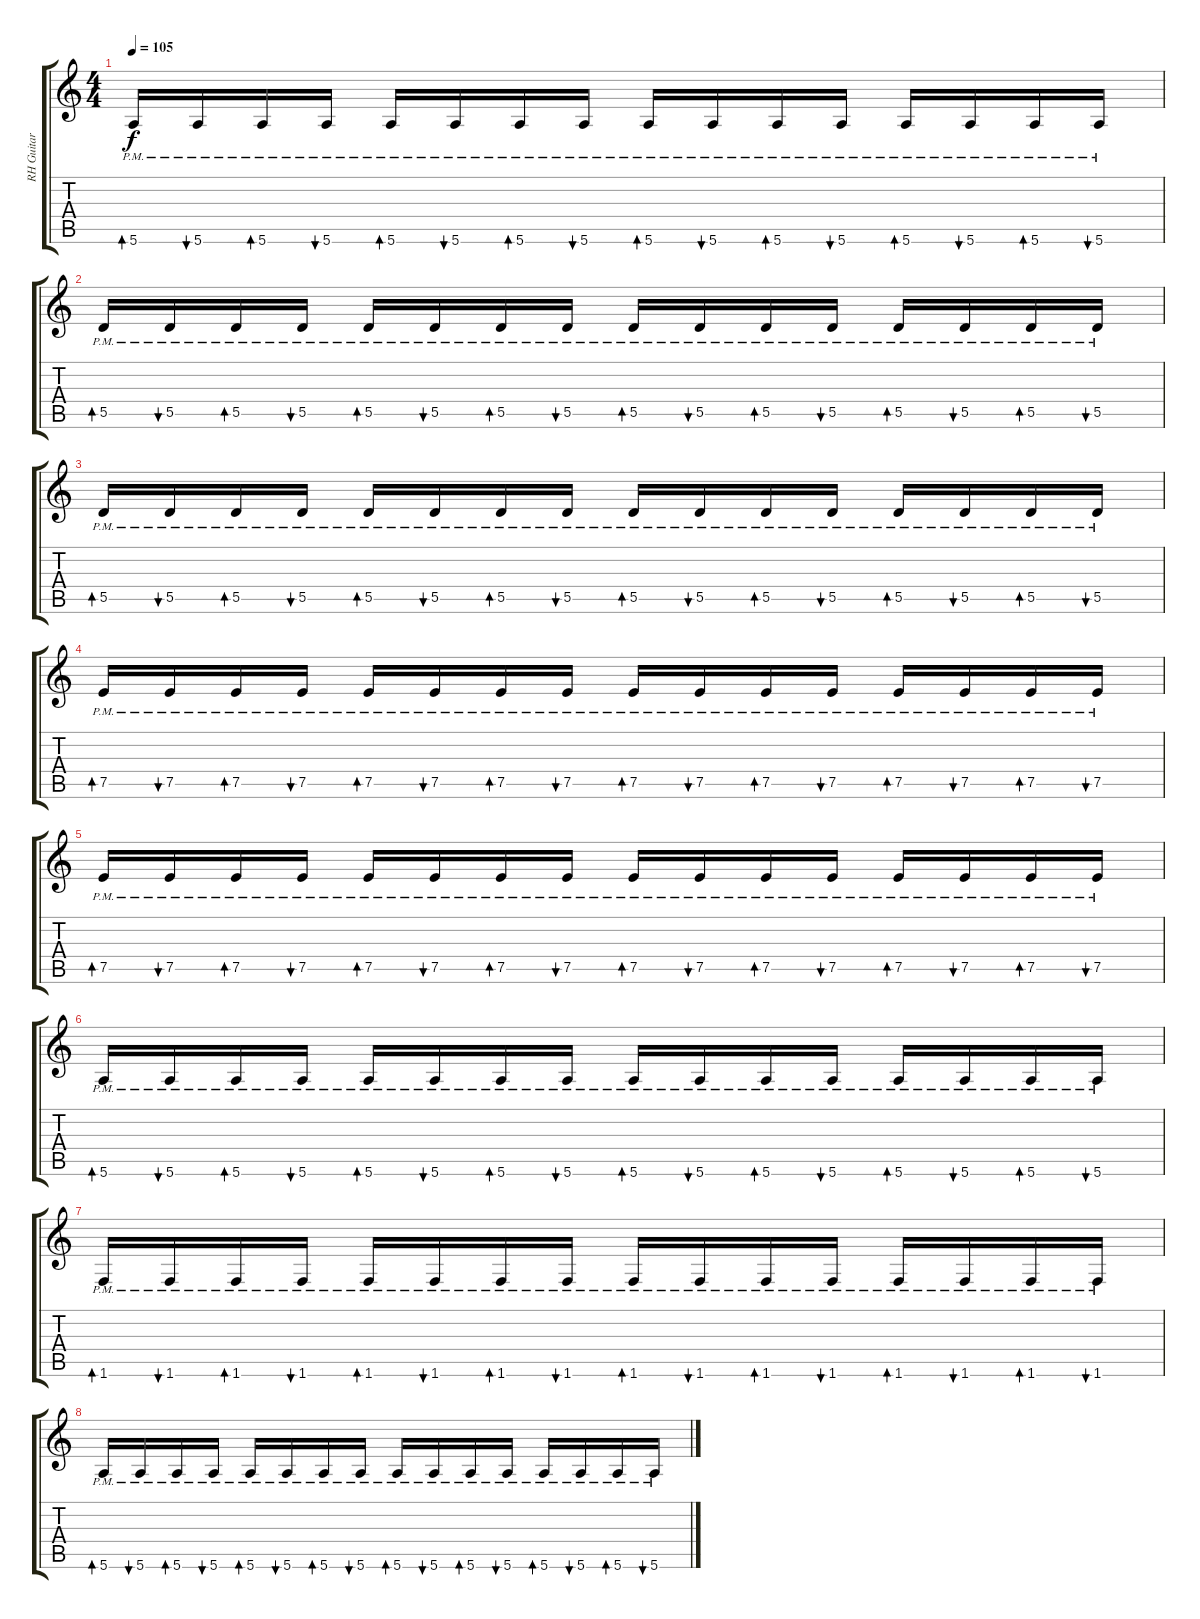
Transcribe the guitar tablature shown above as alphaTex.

\track ("RH Guitar" "RH Guitar") {instrument overdrivenguitar}
\staff {score tabs}
\tuning (E4 B3 G3 D3 A2 E2) {hide}
\ts (4 4)
\tempo 105
\clef g2
\ks c
5.6{pm}.16{bd 60 dy f} 5.6{pm}.16{bu 60} 5.6{pm}.16{bd 60} 5.6{pm}.16{bu 60} 5.6{pm}.16{bd 60} 5.6{pm}.16{bu 60} 5.6{pm}.16{bd 60} 5.6{pm}.16{bu 60} 5.6{pm}.16{bd 60} 5.6{pm}.16{bu 60} 5.6{pm}.16{bd 60} 5.6{pm}.16{bu 60} 5.6{pm}.16{bd 60} 5.6{pm}.16{bu 60} 5.6{pm}.16{bd 60} 5.6{pm}.16{bu 60} |
5.5{pm}.16{bd 60} 5.5{pm}.16{bu 60} 5.5{pm}.16{bd 60} 5.5{pm}.16{bu 60} 5.5{pm}.16{bd 60} 5.5{pm}.16{bu 60} 5.5{pm}.16{bd 60} 5.5{pm}.16{bu 60} 5.5{pm}.16{bd 60} 5.5{pm}.16{bu 60} 5.5{pm}.16{bd 60} 5.5{pm}.16{bu 60} 5.5{pm}.16{bd 60} 5.5{pm}.16{bu 60} 5.5{pm}.16{bd 60} 5.5{pm}.16{bu 60} |
5.5{pm}.16{bd 60} 5.5{pm}.16{bu 60} 5.5{pm}.16{bd 60} 5.5{pm}.16{bu 60} 5.5{pm}.16{bd 60} 5.5{pm}.16{bu 60} 5.5{pm}.16{bd 60} 5.5{pm}.16{bu 60} 5.5{pm}.16{bd 60} 5.5{pm}.16{bu 60} 5.5{pm}.16{bd 60} 5.5{pm}.16{bu 60} 5.5{pm}.16{bd 60} 5.5{pm}.16{bu 60} 5.5{pm}.16{bd 60} 5.5{pm}.16{bu 60} |
7.5{pm}.16{bd 60} 7.5{pm}.16{bu 60} 7.5{pm}.16{bd 60} 7.5{pm}.16{bu 60} 7.5{pm}.16{bd 60} 7.5{pm}.16{bu 60} 7.5{pm}.16{bd 60} 7.5{pm}.16{bu 60} 7.5{pm}.16{bd 60} 7.5{pm}.16{bu 60} 7.5{pm}.16{bd 60} 7.5{pm}.16{bu 60} 7.5{pm}.16{bd 60} 7.5{pm}.16{bu 60} 7.5{pm}.16{bd 60} 7.5{pm}.16{bu 60} |
7.5{pm}.16{bd 60} 7.5{pm}.16{bu 60} 7.5{pm}.16{bd 60} 7.5{pm}.16{bu 60} 7.5{pm}.16{bd 60} 7.5{pm}.16{bu 60} 7.5{pm}.16{bd 60} 7.5{pm}.16{bu 60} 7.5{pm}.16{bd 60} 7.5{pm}.16{bu 60} 7.5{pm}.16{bd 60} 7.5{pm}.16{bu 60} 7.5{pm}.16{bd 60} 7.5{pm}.16{bu 60} 7.5{pm}.16{bd 60} 7.5{pm}.16{bu 60} |
5.6{pm}.16{bd 60} 5.6{pm}.16{bu 60} 5.6{pm}.16{bd 60} 5.6{pm}.16{bu 60} 5.6{pm}.16{bd 60} 5.6{pm}.16{bu 60} 5.6{pm}.16{bd 60} 5.6{pm}.16{bu 60} 5.6{pm}.16{bd 60} 5.6{pm}.16{bu 60} 5.6{pm}.16{bd 60} 5.6{pm}.16{bu 60} 5.6{pm}.16{bd 60} 5.6{pm}.16{bu 60} 5.6{pm}.16{bd 60} 5.6{pm}.16{bu 60} |
1.6{pm}.16{bd 60} 1.6{pm}.16{bu 60} 1.6{pm}.16{bd 60} 1.6{pm}.16{bu 60} 1.6{pm}.16{bd 60} 1.6{pm}.16{bu 60} 1.6{pm}.16{bd 60} 1.6{pm}.16{bu 60} 1.6{pm}.16{bd 60} 1.6{pm}.16{bu 60} 1.6{pm}.16{bd 60} 1.6{pm}.16{bu 60} 1.6{pm}.16{bd 60} 1.6{pm}.16{bu 60} 1.6{pm}.16{bd 60} 1.6{pm}.16{bu 60} |
5.6{pm}.16{bd 60} 5.6{pm}.16{bu 60} 5.6{pm}.16{bd 60} 5.6{pm}.16{bu 60} 5.6{pm}.16{bd 60} 5.6{pm}.16{bu 60} 5.6{pm}.16{bd 60} 5.6{pm}.16{bu 60} 5.6{pm}.16{bd 60} 5.6{pm}.16{bu 60} 5.6{pm}.16{bd 60} 5.6{pm}.16{bu 60} 5.6{pm}.16{bd 60} 5.6{pm}.16{bu 60} 5.6{pm}.16{bd 60} 5.6{pm}.16{bu 60}
